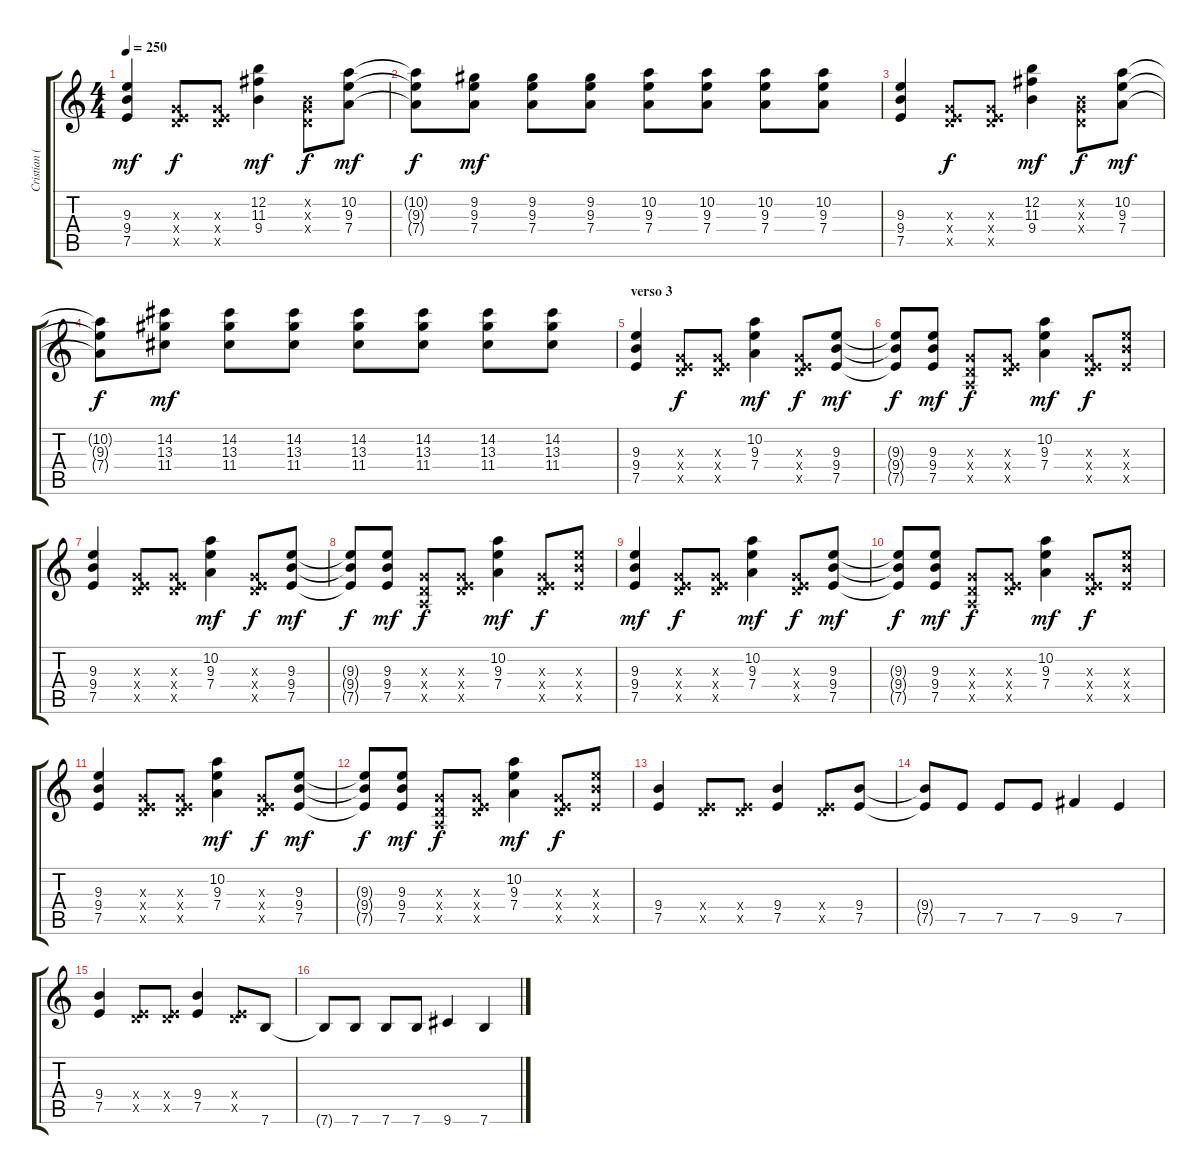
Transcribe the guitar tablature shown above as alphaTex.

\track ("Cristian (guitarra)" "Cristian (") {instrument overdrivenguitar}
\staff {score tabs}
\tuning (E4 B3 G3 D3 A2 E2) {hide}
\ts (4 4)
\tempo 250
\clef g2
\ks c
(9.3 9.4 7.5).4{dy mf} (0.3{x} 0.4{x} 7.5{x}).8{dy f} (0.3{x} 0.4{x} 7.5{x}).8 (12.2 11.3 9.4).4{dy mf} (0.2{x} 0.3{x} 0.4{x}).8{dy f} (10.2 9.3 7.4).8{dy mf} |
(10.2{t} 9.3{t} 7.4{t}).8{dy f} (9.2 9.3 7.4).8{dy mf} (9.2 9.3 7.4).8 (9.2 9.3 7.4).8 (10.2 9.3 7.4).8 (10.2 9.3 7.4).8 (10.2 9.3 7.4).8 (10.2 9.3 7.4).8 |
(9.3 9.4 7.5).4 (0.3{x} 0.4{x} 7.5{x}).8{dy f} (0.3{x} 0.4{x} 7.5{x}).8 (12.2 11.3 9.4).4{dy mf} (0.2{x} 0.3{x} 0.4{x}).8{dy f} (10.2 9.3 7.4).8{dy mf} |
(10.2{t} 9.3{t} 7.4{t}).8{dy f} (14.2 13.3 11.4).8{dy mf} (14.2 13.3 11.4).8 (14.2 13.3 11.4).8 (14.2 13.3 11.4).8 (14.2 13.3 11.4).8 (14.2 13.3 11.4).8 (14.2 13.3 11.4).8 |
\section ("" "verso 3")
(9.3 9.4 7.5).4 (0.3{x} 0.4{x} 7.5{x}).8{dy f} (0.3{x} 0.4{x} 7.5{x}).8 (10.2 9.3 7.4).4{dy mf} (0.3{x} 0.4{x} 7.5{x}).8{dy f} (9.3 9.4 7.5).8{dy mf} |
(9.3{t} 9.4{t} 7.5{t}).8{dy f} (9.3 9.4 7.5).8{dy mf} (0.3{x} 0.4{x} 0.5{x}).8{dy f} (0.3{x} 0.4{x} 7.5{x}).8 (10.2 9.3 7.4).4{dy mf} (0.3{x} 0.4{x} 7.5{x}).8{dy f} (9.3{x} 9.4{x} 7.5{x}).8 |
(9.3 9.4 7.5).4 (0.3{x} 0.4{x} 7.5{x}).8 (0.3{x} 0.4{x} 7.5{x}).8 (10.2 9.3 7.4).4{dy mf} (0.3{x} 0.4{x} 7.5{x}).8{dy f} (9.3 9.4 7.5).8{dy mf} |
(9.3{t} 9.4{t} 7.5{t}).8{dy f} (9.3 9.4 7.5).8{dy mf} (0.3{x} 0.4{x} 0.5{x}).8{dy f} (0.3{x} 0.4{x} 7.5{x}).8 (10.2 9.3 7.4).4{dy mf} (0.3{x} 0.4{x} 7.5{x}).8{dy f} (9.3{x} 9.4{x} 7.5{x}).8 |
(9.3 9.4 7.5).4{dy mf} (0.3{x} 0.4{x} 7.5{x}).8{dy f} (0.3{x} 0.4{x} 7.5{x}).8 (10.2 9.3 7.4).4{dy mf} (0.3{x} 0.4{x} 7.5{x}).8{dy f} (9.3 9.4 7.5).8{dy mf} |
(9.3{t} 9.4{t} 7.5{t}).8{dy f} (9.3 9.4 7.5).8{dy mf} (0.3{x} 0.4{x} 0.5{x}).8{dy f} (0.3{x} 0.4{x} 7.5{x}).8 (10.2 9.3 7.4).4{dy mf} (0.3{x} 0.4{x} 7.5{x}).8{dy f} (9.3{x} 9.4{x} 7.5{x}).8 |
(9.3 9.4 7.5).4 (0.3{x} 0.4{x} 7.5{x}).8 (0.3{x} 0.4{x} 7.5{x}).8 (10.2 9.3 7.4).4{dy mf} (0.3{x} 0.4{x} 7.5{x}).8{dy f} (9.3 9.4 7.5).8{dy mf} |
(9.3{t} 9.4{t} 7.5{t}).8{dy f} (9.3 9.4 7.5).8{dy mf} (0.3{x} 0.4{x} 0.5{x}).8{dy f} (0.3{x} 0.4{x} 7.5{x}).8 (10.2 9.3 7.4).4{dy mf} (0.3{x} 0.4{x} 7.5{x}).8{dy f} (9.3{x} 9.4{x} 7.5{x}).8 |
\section ("" "")
(9.4 7.5).4 (0.4{x} 7.5{x}).8 (0.4{x} 7.5{x}).8 (9.4 7.5).4 (0.4{x} 7.5{x}).8 (9.4 7.5).8 |
(9.4{t} 7.5{t}).8 7.5.8 7.5.8 7.5.8 9.5.4 7.5.4 |
(9.4 7.5).4 (0.4{x} 7.5{x}).8 (0.4{x} 7.5{x}).8 (9.4 7.5).4 (0.4{x} 7.5{x}).8 7.6.8 |
7.6{t}.8 7.6.8 7.6.8 7.6.8 9.6.4 7.6.4
